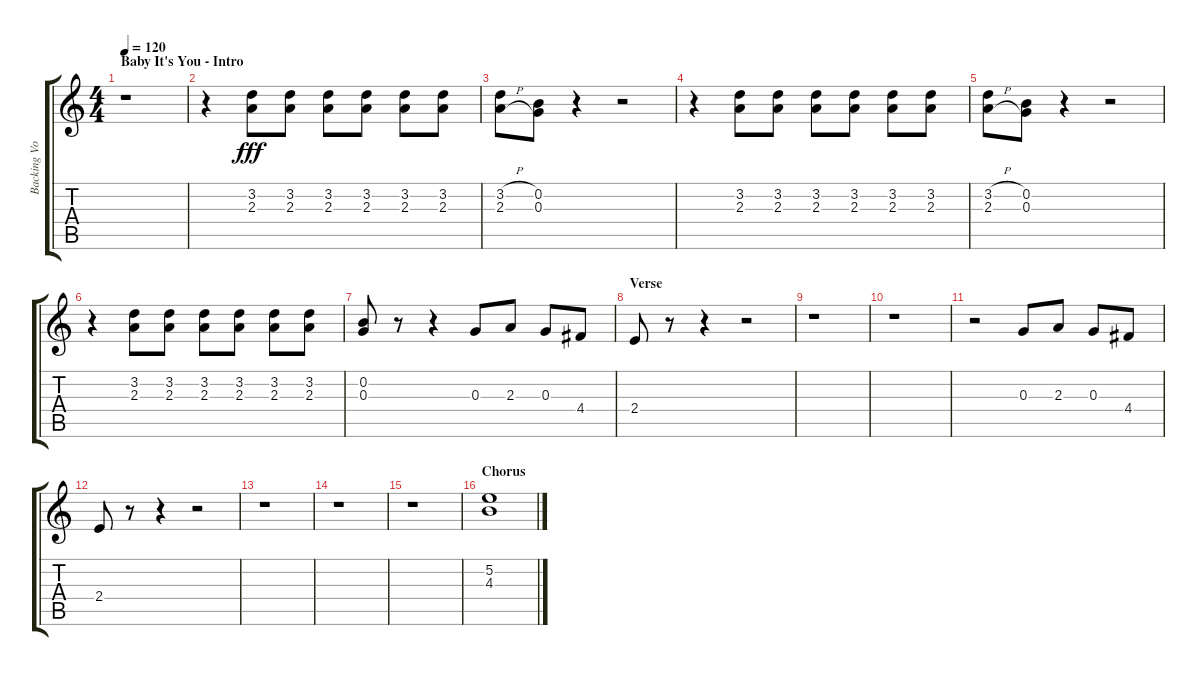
\track ("Backing Vocals" "Backing Vo") {instrument acousticguitarnylon}
\staff {score tabs}
\tuning (E4 B3 G3 D3 A2 E2) {hide}
\ts (4 4)
\section ("" "Baby It's You - Intro")
\tempo 120
\clef g2
\ks c
r.1{dy f volume 15 balance 12 instrument altosax} |
r.4 (3.2 2.3).8{dy fff} (3.2 2.3).8 (3.2 2.3).8 (3.2 2.3).8 (3.2 2.3).8 (3.2 2.3).8 |
(3.2{h} 2.3{h}).8 (0.2 0.3).8 r.4 r.2 |
r.4 (3.2 2.3).8 (3.2 2.3).8 (3.2 2.3).8 (3.2 2.3).8 (3.2 2.3).8 (3.2 2.3).8 |
(3.2{h} 2.3{h}).8 (0.2 0.3).8 r.4 r.2 |
r.4 (3.2 2.3).8 (3.2 2.3).8 (3.2 2.3).8 (3.2 2.3).8 (3.2 2.3).8 (3.2 2.3).8 |
(0.2 0.3).8 r.8 r.4 0.3.8{volume 16} 2.3.8 0.3.8 4.4.8 |
\section ("" "Verse")
2.4.8 r.8 r.4 r.2 |
r.1 |
r.1 |
r.2 0.3.8{volume 16} 2.3.8 0.3.8 4.4.8 |
2.4.8 r.8 r.4 r.2 |
r.1 |
r.1 |
r.1 |
\section ("" "Chorus")
(5.2 4.3).1{volume 13}
